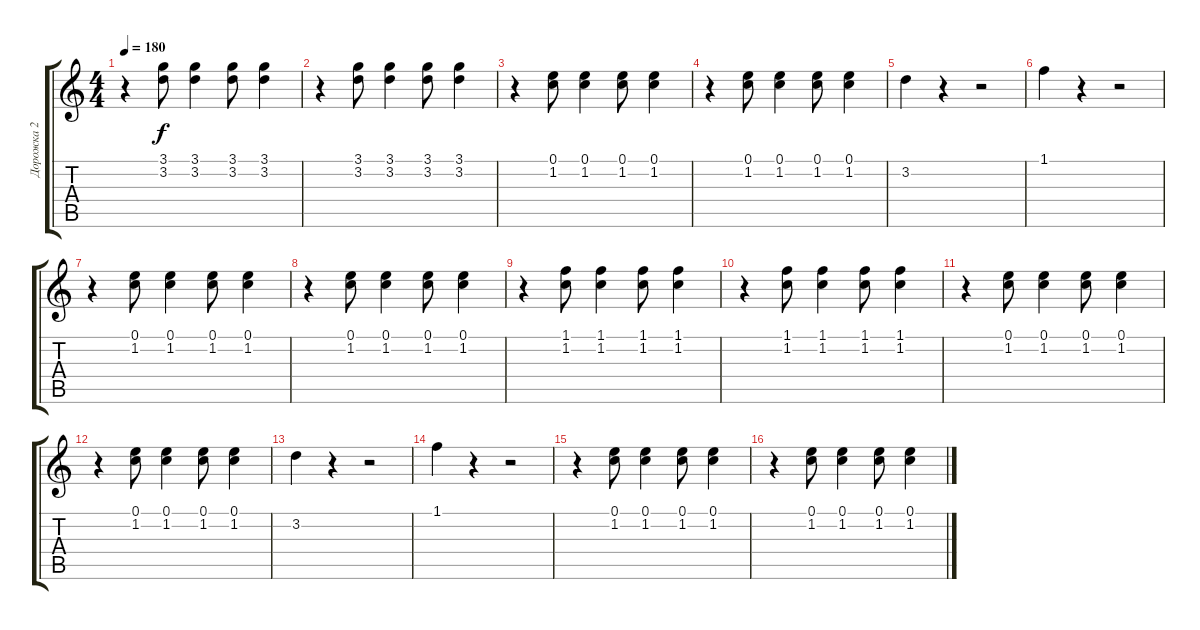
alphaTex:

\track ("Дорожка 2" "Дорожка 2") {instrument electricguitarclean}
\staff {score tabs}
\tuning (E4 B3 G3 D3 A2 E2) {hide}
\ts (4 4)
\tempo 180
\clef g2
\ks c
r.4{dy f} (3.1 3.2).8 (3.1 3.2).4 (3.1 3.2).8 (3.1 3.2).4 |
r.4 (3.1 3.2).8 (3.1 3.2).4 (3.1 3.2).8 (3.1 3.2).4 |
r.4 (0.1 1.2).8 (0.1 1.2).4 (0.1 1.2).8 (0.1 1.2).4 |
r.4 (0.1 1.2).8 (0.1 1.2).4 (0.1 1.2).8 (0.1 1.2).4 |
3.2.4 r.4 r.2 |
1.1.4 r.4 r.2 |
r.4 (0.1 1.2).8 (0.1 1.2).4 (0.1 1.2).8 (0.1 1.2).4 |
r.4 (0.1 1.2).8 (0.1 1.2).4 (0.1 1.2).8 (0.1 1.2).4 |
r.4 (1.1 1.2).8 (1.1 1.2).4 (1.1 1.2).8 (1.1 1.2).4 |
r.4 (1.1 1.2).8 (1.1 1.2).4 (1.1 1.2).8 (1.1 1.2).4 |
r.4 (0.1 1.2).8 (0.1 1.2).4 (0.1 1.2).8 (0.1 1.2).4 |
r.4 (0.1 1.2).8 (0.1 1.2).4 (0.1 1.2).8 (0.1 1.2).4 |
3.2.4 r.4 r.2 |
1.1.4 r.4 r.2 |
r.4 (0.1 1.2).8 (0.1 1.2).4 (0.1 1.2).8 (0.1 1.2).4 |
r.4 (0.1 1.2).8 (0.1 1.2).4 (0.1 1.2).8 (0.1 1.2).4
